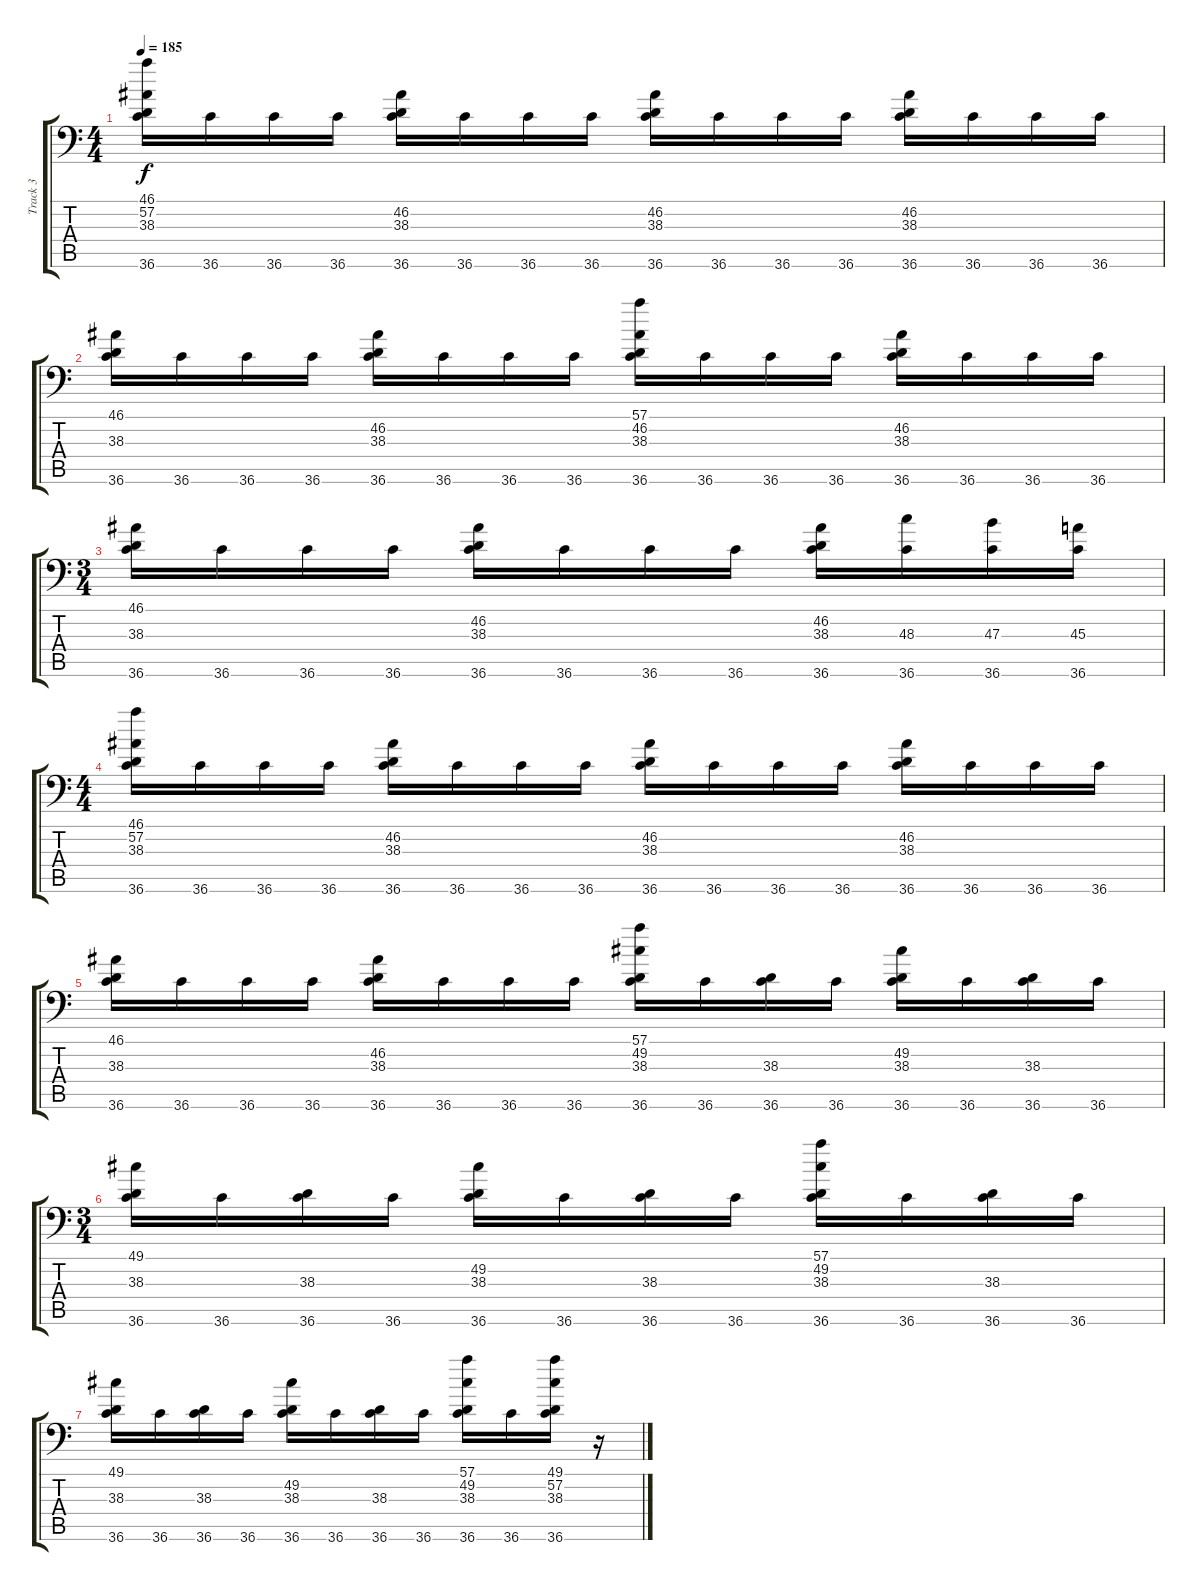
\track ("Track 3" "Track 3") {instrument acousticgrandpiano}
\staff {score tabs}
\tuning (C-1 C-1 C-1 C-1 C-1 C-1) {hide}
\ts (4 4)
\tempo 185
\clef f4
\ks c
(46.1 57.2 38.3 36.6).16{dy f} 36.6.16 36.6.16 36.6.16 (46.2 38.3 36.6).16 36.6.16 36.6.16 36.6.16 (46.2 38.3 36.6).16 36.6.16 36.6.16 36.6.16 (46.2 38.3 36.6).16 36.6.16 36.6.16 36.6.16 |
(46.1 38.3 36.6).16 36.6.16 36.6.16 36.6.16 (46.2 38.3 36.6).16 36.6.16 36.6.16 36.6.16 (57.1 46.2 38.3 36.6).16 36.6.16 36.6.16 36.6.16 (46.2 38.3 36.6).16 36.6.16 36.6.16 36.6.16 |
\ts (3 4)
(46.1 38.3 36.6).16 36.6.16 36.6.16 36.6.16 (46.2 38.3 36.6).16 36.6.16 36.6.16 36.6.16 (46.2 38.3 36.6).16 (48.3 36.6).16 (47.3 36.6).16 (45.3 36.6).16 |
\ts (4 4)
(46.1 57.2 38.3 36.6).16 36.6.16 36.6.16 36.6.16 (46.2 38.3 36.6).16 36.6.16 36.6.16 36.6.16 (46.2 38.3 36.6).16 36.6.16 36.6.16 36.6.16 (46.2 38.3 36.6).16 36.6.16 36.6.16 36.6.16 |
(46.1 38.3 36.6).16 36.6.16 36.6.16 36.6.16 (46.2 38.3 36.6).16 36.6.16 36.6.16 36.6.16 (57.1 49.2 38.3 36.6).16 36.6.16 (38.3 36.6).16 36.6.16 (49.2 38.3 36.6).16 36.6.16 (38.3 36.6).16 36.6.16 |
\ts (3 4)
(49.1 38.3 36.6).16 36.6.16 (38.3 36.6).16 36.6.16 (49.2 38.3 36.6).16 36.6.16 (38.3 36.6).16 36.6.16 (57.1 49.2 38.3 36.6).16 36.6.16 (38.3 36.6).16 36.6.16 |
(49.1 38.3 36.6).16 36.6.16 (38.3 36.6).16 36.6.16 (49.2 38.3 36.6).16 36.6.16 (38.3 36.6).16 36.6.16 (57.1 49.2 38.3 36.6).16 36.6.16 (49.1 57.2 38.3 36.6).16 r.16
